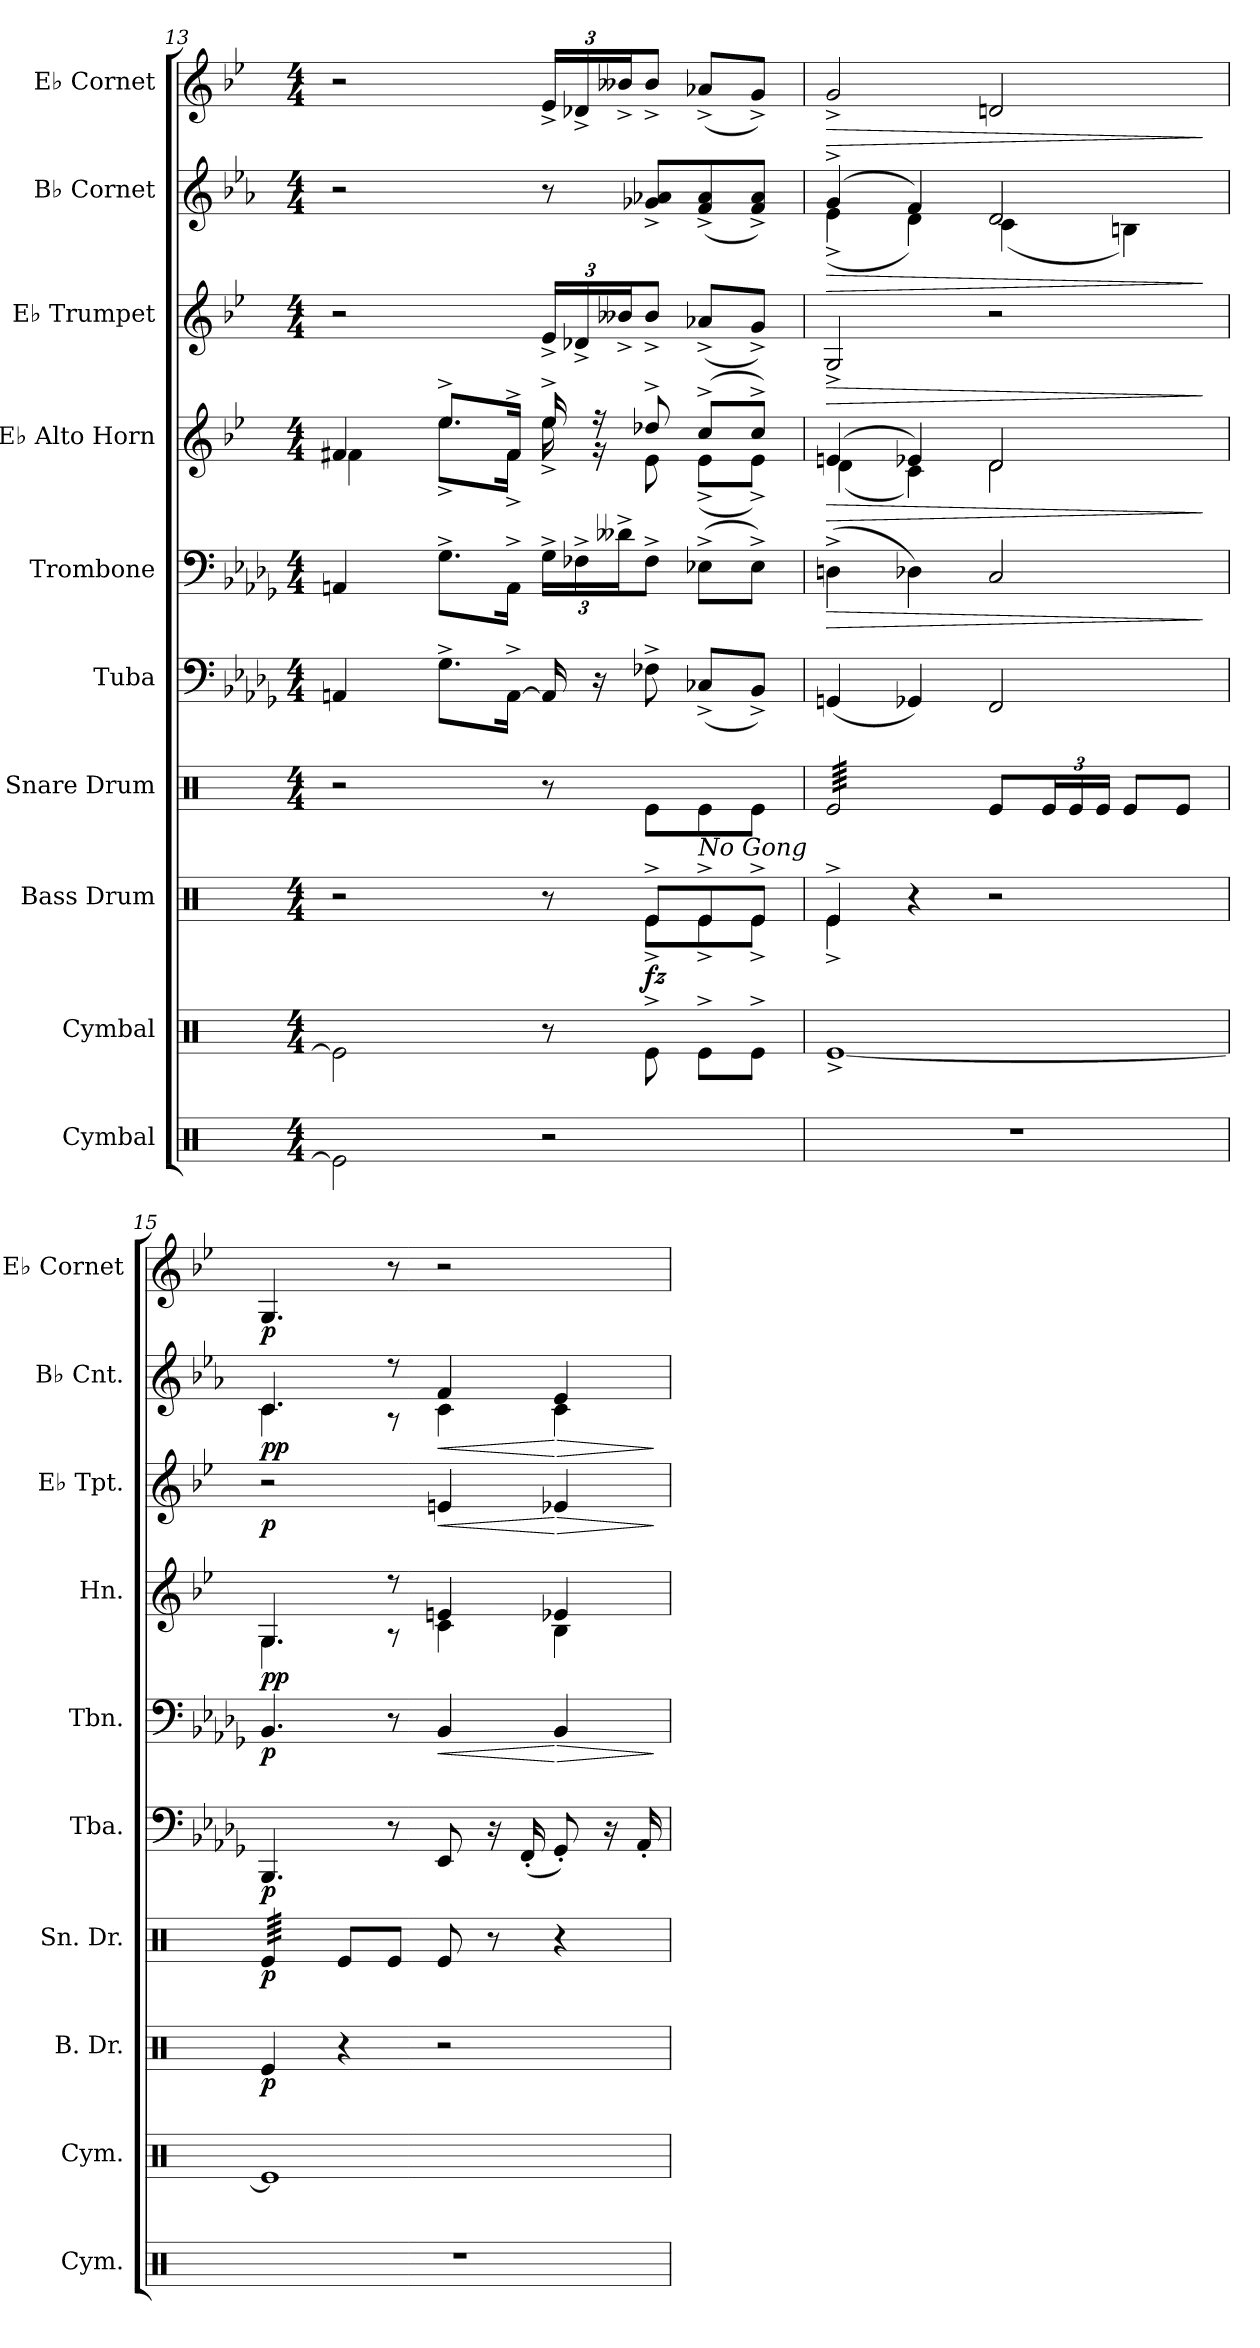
**kern	**kern	**kern	**dynam	**kern	**dynam	**kern	**dynam	**kern	**dynam	**kern	**dynam	**kern	**dynam	**kern	**dynam	**kern	**dynam
*part10	*part9	*part8	*part8	*part7	*part7	*part6	*part6	*part5	*part5	*part4	*part4	*part3	*part3	*part2	*part2	*part1	*part1
*staff10	*staff9	*staff8	*staff8	*staff7	*staff7	*staff6	*staff6	*staff5	*staff5	*staff4	*staff4	*staff3	*staff3	*staff2	*staff2	*staff1	*staff1
*I"Cymbal	*I"Cymbal	*I"Bass Drum	*	*I"Snare Drum	*	*I"Tuba	*	*I"Trombone	*	*I"E♭ Alto Horn	*	*I"E♭ Trumpet	*	*I"B♭ Cornet	*	*I"E♭ Cornet	*
*I'Cym.	*I'Cym.	*I'B. Dr.	*	*I'Sn. Dr.	*	*I'Tba.	*	*I'Tbn.	*	*I'Hn.	*	*I'E♭ Tpt.	*	*I'B♭ Cnt.	*	*I'E♭ Cornet	*
*clefX	*clefX	*clefX	*	*clefX	*	*clefF4	*	*clefF4	*	*clefG2	*	*clefG2	*	*clefG2	*	*clefG2	*
*	*	*	*	*	*	*	*	*	*	*ITrd5c9	*	*ITrd-2c-3	*	*ITrd1c2	*	*ITrd-2c-3	*
*k[]	*k[]	*k[]	*	*k[]	*	*k[b-e-a-d-g-]	*	*k[b-e-a-d-g-]	*	*k[b-e-a-d-g-]	*	*k[b-e-a-d-g-]	*	*k[b-e-a-d-g-]	*	*k[b-e-a-d-g-]	*
*M4/4	*M4/4	*M4/4	*	*M4/4	*	*M4/4	*	*M4/4	*	*M4/4	*	*M4/4	*	*M4/4	*	*M4/4	*
=13	=13	=13	=13	=13	=13	=13	=13	=13	=13	=13	=13	=13	=13	=13	=13	=13	=13
*	*	*^	*	*	*	*	*	*	*	*^	*	*	*	*	*	*	*
2Re\]	2Re\]	2r	8ryy	.	2r	.	4AAn/	.	4AAn/	.	4An/	4A\	.	2r	.	2r	.	2r	.
*	*	*v	*v	*	*	*	*	*	*	*	*	*	*	*	*	*	*	*	*
.	.	.	.	.	.	8.G-^\L	.	8.G-^\L	.	8.g-^/L	8.g-^\L	.	.	.	.	.	.	.
.	.	.	.	.	.	[16AA^\Jk	.	16AA^\Jk	.	16A^/Jk	16A^\Jk	.	.	.	.	.	.	.
*	*	*	*	*	*	*	*	*Xbrackettup	*	*	*	*	*Xbrackettup	*	*	*	*Xbrackettup	*
2r	8r	8r	.	8r	.	16AA/]	.	24G-^\LL	.	16g-^/	16g-^\	.	24g-^/LL	.	8r	.	24g-^/LL	.
.	.	.	.	.	.	.	.	24F-X^\	.	.	.	.	24f-X^/	.	.	.	24f-X^/	.
.	.	.	.	.	.	16r	.	.	.	16r	16r	.	.	.	.	.	.	.
.	.	.	.	.	.	.	.	24d--X^\J	.	.	.	.	24dd--X^/J	.	.	.	24dd--X^/J	.
*	*	*^	*	*	*	*	*	*	*	*	*	*	*	*	*	*	*	*
!	!	!	!	!LO:DY:b	!	!	!	!	!	!	!	!	!	!	!	!	!	!	!
.	8Re^\	8Re^/L	8Re^\L	fz	8Re\L	.	8F-X^\	.	8F-^\J	.	8f-X^/	8G-\	.	8dd--^/J	.	8f-X/^ 8g-X/^L	.	8dd--^/J	.
!	!	!LO:TX:a:i:t=No Gong	!	!	!	!	!	!	!	!	!	!	!	!	!	!	!	!	!
.	8Re^\L	8Re^/	8Re^\	.	8Re\	.	(8C-X^/L	.	(8E-X^\L	.	(8e-^/L	(8G-^\L	.	(8cc-X^/L	.	(8e-/^ 8g-/^	.	(8cc-X^/L	.
.	8Re^\J	8Re^/J	8Re^\J	.	8Re\J	.	8BB-^/J)	.	8E-^\J)	.	8e-^/J)	8G-^\J)	.	8b-^/J)	.	8e-/^ 8g-/^J)	.	8b-^/J)	.
!!LO:PB:g=z
=14	=14	=14	=14	=14	=14	=14	=14	=14	=14	=14	=14	=14	=14	=14	=14	=14	=14	=14	=14
!	!	!	!	!	!	!	!	!	!	!LO:HP:b	!	!	!LO:HP:b	!	!LO:HP:b	!	!LO:HP:b	!	!LO:HP:b
*	*	*	*	*	*	*	*	*	*	*	*	*	*	*	*	*^	*	*	*
*	*	*	*	*	*tremolo	*	*	*	*	*	*	*	*	*	*	*	*	*	*	*
1r	[1Re^	4Re^/	4Re^\	.	64Re/LLLL	.	(4GGn/	.	(4Dn^\	>	(4Gn/	(4F\	>	2B-^/	>	(4f^/	(4d-^\	>	2b-^/	>
.	.	.	.	.	64Re/	.	.	.	.	.	.	.	.	.	.	.	.	.	.	.
.	.	.	.	.	64Re/	.	.	.	.	.	.	.	.	.	.	.	.	.	.	.
.	.	.	.	.	64Re/	.	.	.	.	.	.	.	.	.	.	.	.	.	.	.
.	.	.	.	.	64Re/	.	.	.	.	.	.	.	.	.	.	.	.	.	.	.
.	.	.	.	.	64Re/	.	.	.	.	.	.	.	.	.	.	.	.	.	.	.
.	.	.	.	.	64Re/	.	.	.	.	.	.	.	.	.	.	.	.	.	.	.
.	.	.	.	.	64Re/	.	.	.	.	.	.	.	.	.	.	.	.	.	.	.
.	.	.	.	.	64Re/	.	.	.	.	.	.	.	.	.	.	.	.	.	.	.
.	.	.	.	.	64Re/	.	.	.	.	.	.	.	.	.	.	.	.	.	.	.
.	.	.	.	.	64Re/	.	.	.	.	.	.	.	.	.	.	.	.	.	.	.
.	.	.	.	.	64Re/	.	.	.	.	.	.	.	.	.	.	.	.	.	.	.
.	.	.	.	.	64Re/	.	.	.	.	.	.	.	.	.	.	.	.	.	.	.
.	.	.	.	.	64Re/	.	.	.	.	.	.	.	.	.	.	.	.	.	.	.
.	.	.	.	.	64Re/	.	.	.	.	.	.	.	.	.	.	.	.	.	.	.
.	.	.	.	.	64Re/	.	.	.	.	.	.	.	.	.	.	.	.	.	.	.
.	.	4r	2.ryy	.	64Re/	.	4GG-X/)	.	4D-X\)	.	4G-X/)	4E-\)	.	.	.	4e-/)	4c\)	.	.	.
.	.	.	.	.	64Re/	.	.	.	.	.	.	.	.	.	.	.	.	.	.	.
.	.	.	.	.	64Re/	.	.	.	.	.	.	.	.	.	.	.	.	.	.	.
.	.	.	.	.	64Re/	.	.	.	.	.	.	.	.	.	.	.	.	.	.	.
.	.	.	.	.	64Re/	.	.	.	.	.	.	.	.	.	.	.	.	.	.	.
.	.	.	.	.	64Re/	.	.	.	.	.	.	.	.	.	.	.	.	.	.	.
.	.	.	.	.	64Re/	.	.	.	.	.	.	.	.	.	.	.	.	.	.	.
.	.	.	.	.	64Re/	.	.	.	.	.	.	.	.	.	.	.	.	.	.	.
.	.	.	.	.	64Re/	.	.	.	.	.	.	.	.	.	.	.	.	.	.	.
.	.	.	.	.	64Re/	.	.	.	.	.	.	.	.	.	.	.	.	.	.	.
.	.	.	.	.	64Re/	.	.	.	.	.	.	.	.	.	.	.	.	.	.	.
.	.	.	.	.	64Re/	.	.	.	.	.	.	.	.	.	.	.	.	.	.	.
.	.	.	.	.	64Re/	.	.	.	.	.	.	.	.	.	.	.	.	.	.	.
.	.	.	.	.	64Re/	.	.	.	.	.	.	.	.	.	.	.	.	.	.	.
.	.	.	.	.	64Re/	.	.	.	.	.	.	.	.	.	.	.	.	.	.	.
.	.	.	.	.	64Re/JJJJ	.	.	.	.	.	.	.	.	.	.	.	.	.	.	.
*	*	*	*	*	*Xtremolo	*	*	*	*	*	*	*	*	*	*	*	*	*	*	*
.	.	2r	.	.	8Re/L	.	2FF/	.	2C/	.	2F/	2F\	.	2r	.	2c/	(4B-\	.	2fn/	.
*	*	*	*	*	*Xbrackettup	*	*	*	*	*	*	*	*	*	*	*	*	*	*	*
.	.	.	.	.	24Re/L	.	.	.	.	.	.	.	.	.	.	.	.	.	.	.
.	.	.	.	.	24Re/	.	.	.	.	.	.	.	.	.	.	.	.	.	.	.
.	.	.	.	.	24Re/JJ	.	.	.	.	.	.	.	.	.	.	.	.	.	.	.
.	.	.	.	.	8Re/L	.	.	.	.	.	.	.	.	.	.	.	4An\)	.	.	.
.	.	.	.	.	8Re/J	.	.	.	.	.	.	.	.	.	.	.	.	.	.	.
*	*	*v	*v	*	*	*	*	*	*	*	*v	*v	*	*	*	*v	*v	*	*	*
.	.	.	.	.	.	.	.	.	]	.	]	.	]	.	]	.	]
=15	=15	=15	=15	=15	=15	=15	=15	=15	=15	=15	=15	=15	=15	=15	=15	=15	=15
*	*	*	*	*	*	*	*	*	*	*^	*	*	*	*^	*	*	*
!	!	!	!LO:DY:b	!	!LO:DY:b	!	!LO:DY:b	!	!LO:DY:b	!	!	!LO:DY:b	!	!	!	!	!	!	!
!	!	!	!	!	!	!	!	!	!	!	!	!LO:DY:n=1:b	!	!LO:DY:b	!	!	!LO:DY:b	!	!
!	!	!	!	!	!	!	!	!	!	!	!	!	!	!	!	!	!LO:DY:n=1:b	!	!LO:DY:b
*	*	*	*	*tremolo	*	*	*	*	*	*	*	*	*	*	*	*	*	*	*
1r	1Re]	4Re/	p	64Re/LLLL	p	4.BBB-/	p	4.BB-/	p	4.BB-/	4.BB-\	p p	2r	p	4.B-/	4.B-\	p p	4.B-/	p
.	.	.	.	64Re/	.	.	.	.	.	.	.	.	.	.	.	.	.	.	.
.	.	.	.	64Re/	.	.	.	.	.	.	.	.	.	.	.	.	.	.	.
.	.	.	.	64Re/	.	.	.	.	.	.	.	.	.	.	.	.	.	.	.
.	.	.	.	64Re/	.	.	.	.	.	.	.	.	.	.	.	.	.	.	.
.	.	.	.	64Re/	.	.	.	.	.	.	.	.	.	.	.	.	.	.	.
.	.	.	.	64Re/	.	.	.	.	.	.	.	.	.	.	.	.	.	.	.
.	.	.	.	64Re/	.	.	.	.	.	.	.	.	.	.	.	.	.	.	.
.	.	.	.	64Re/	.	.	.	.	.	.	.	.	.	.	.	.	.	.	.
.	.	.	.	64Re/	.	.	.	.	.	.	.	.	.	.	.	.	.	.	.
.	.	.	.	64Re/	.	.	.	.	.	.	.	.	.	.	.	.	.	.	.
.	.	.	.	64Re/	.	.	.	.	.	.	.	.	.	.	.	.	.	.	.
.	.	.	.	64Re/	.	.	.	.	.	.	.	.	.	.	.	.	.	.	.
.	.	.	.	64Re/	.	.	.	.	.	.	.	.	.	.	.	.	.	.	.
.	.	.	.	64Re/	.	.	.	.	.	.	.	.	.	.	.	.	.	.	.
.	.	.	.	64Re/JJJJ	.	.	.	.	.	.	.	.	.	.	.	.	.	.	.
*	*	*	*	*Xtremolo	*	*	*	*	*	*	*	*	*	*	*	*	*	*	*
.	.	4r	.	8Re/L	.	.	.	.	.	.	.	.	.	.	.	.	.	.	.
.	.	.	.	8Re/J	.	8r	.	8r	.	8r	8r	.	.	.	8r	8r	.	8r	.
!	!	!	!	!	!	!	!	!	!LO:HP:b	!	!	!	!	!LO:HP:b	!	!	!LO:HP:b	!	!
.	.	2r	.	8Re/	.	8EE-/	.	4BB-/	<	4Gn/	4E-\	.	4gn/	<	4e-/	4B-\	<	2r	.
.	.	.	.	8r	.	16r	.	.	.	.	.	.	.	.	.	.	.	.	.
.	.	.	.	.	.	(16FF'/	.	.	.	.	.	.	.	.	.	.	.	.	.
!	!	!	!	!	!	!	!	!	!LO:HP:n=1:b	!	!	!	!	!LO:HP:n=1:b	!	!	!LO:HP:n=1:b	!	!
.	.	.	.	4r	.	8GG-'/)	.	4BB-/	[ >	4G-X/	4D-\	.	4g-X/	[ >	4d-/	4B-\	[ >	.	.
.	.	.	.	.	.	16r	.	.	.	.	.	.	.	.	.	.	.	.	.
.	.	.	.	.	.	16AA-'/	.	.	.	.	.	.	.	.	.	.	.	.	.
*	*	*	*	*	*	*	*	*	*	*v	*v	*	*	*	*v	*v	*	*	*
.	.	.	.	.	.	.	.	.	]	.	.	.	]	.	]	.	.
=	=	=	=	=	=	=	=	=	=	=	=	=	=	=	=	=	=
*-	*-	*-	*-	*-	*-	*-	*-	*-	*-	*-	*-	*-	*-	*-	*-	*-	*-
